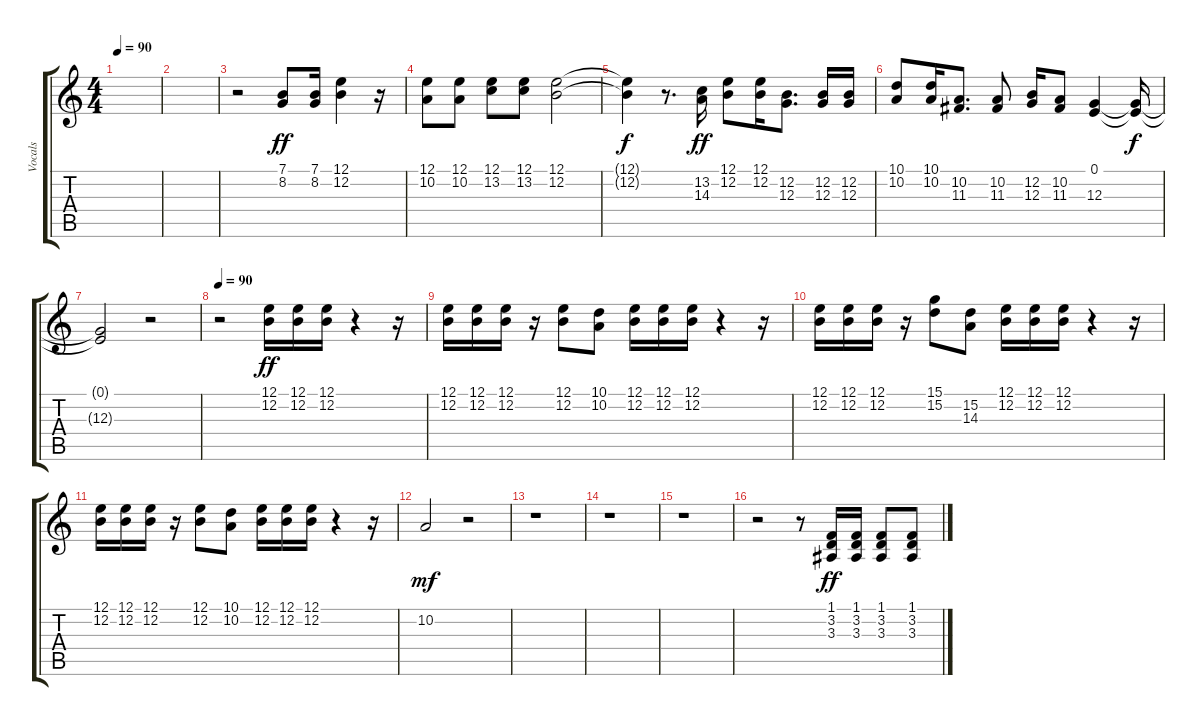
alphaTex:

\track ("Vocals" "Vocals") {instrument lead3calliope}
\staff {score tabs}
\tuning (E4 B3 G3 D3 A2 E2) {hide}
\ts (4 4)
\tempo 90
\clef g2
\ks c
|
|
r.2 (7.1 8.2).8{dy ff} (7.1 8.2).16 (12.1 12.2).4 r.16 |
(12.1 10.2).8 (12.1 10.2).8 (12.1 13.2).8 (12.1 13.2).8 (12.1 12.2).2 |
(12.1{t} 12.2{t}).4{dy f} r.8{d} (13.2 14.3).16{dy ff} (12.1 12.2).8 (12.1 12.2).16 (12.2 12.3).8{d} (12.2 12.3).16 (12.2 12.3).16 |
(10.1 10.2).8 (10.1 10.2).16 (10.2 11.3).8{d} (10.2 11.3).8 (12.2 12.3).16 (10.2 11.3).8 (0.1 12.3).4 (0.1{t} 12.3{t}).16{dy f} |
(0.1{t} 12.3{t}).2 r.2 |
\tempo 90
r.2 (12.1 12.2).16{dy ff} (12.1 12.2).16 (12.1 12.2).16 r.4 r.16 |
(12.1 12.2).16 (12.1 12.2).16 (12.1 12.2).16 r.16 (12.1 12.2).8 (10.1 10.2).8 (12.1 12.2).16 (12.1 12.2).16 (12.1 12.2).16 r.4 r.16 |
(12.1 12.2).16 (12.1 12.2).16 (12.1 12.2).16 r.16 (15.1 15.2).8 (15.2 14.3).8 (12.1 12.2).16 (12.1 12.2).16 (12.1 12.2).16 r.4 r.16 |
(12.1 12.2).16 (12.1 12.2).16 (12.1 12.2).16 r.16 (12.1 12.2).8 (10.1 10.2).8 (12.1 12.2).16 (12.1 12.2).16 (12.1 12.2).16 r.4 r.16 |
10.2.2{dy mf} r.2 |
r.1 |
r.1 |
r.1 |
r.2 r.8 (1.1 3.2 3.3).16{dy ff} (1.1 3.2 3.3).16 (1.1 3.2 3.3).8 (1.1 3.2 3.3).8
